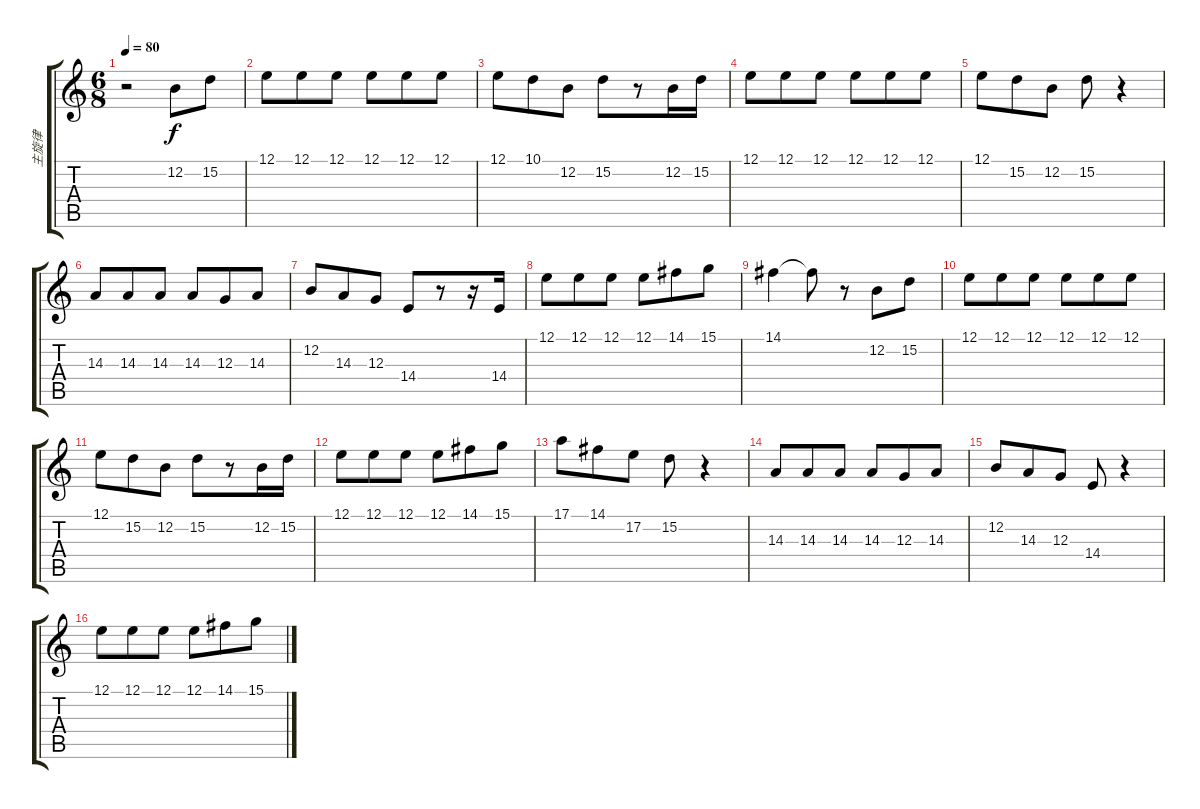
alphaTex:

\track ("主旋律" "主旋律") {instrument baritonesax}
\staff {score tabs}
\tuning (E4 B3 G3 D3 A2 E2) {hide}
\ts (6 8)
\tempo 80
\clef g2
\ks c
r.2{dy f} 12.2.8 15.2.8 |
12.1.8 12.1.8 12.1.8 12.1.8 12.1.8 12.1.8 |
12.1.8 10.1.8 12.2.8 15.2.8 r.8 12.2.16 15.2.16 |
12.1.8 12.1.8 12.1.8 12.1.8 12.1.8 12.1.8 |
12.1.8 15.2.8 12.2.8 15.2.8 r.4 |
14.3.8 14.3.8 14.3.8 14.3.8 12.3.8 14.3.8 |
12.2.8 14.3.8 12.3.8 14.4.8 r.8 r.16 14.4.16 |
12.1.8 12.1.8 12.1.8 12.1.8 14.1.8 15.1.8 |
14.1.4 14.1{t}.8 r.8 12.2.8 15.2.8 |
12.1.8 12.1.8 12.1.8 12.1.8 12.1.8 12.1.8 |
12.1.8 15.2.8 12.2.8 15.2.8 r.8 12.2.16 15.2.16 |
12.1.8 12.1.8 12.1.8 12.1.8 14.1.8 15.1.8 |
17.1.8 14.1.8 17.2.8 15.2.8 r.4 |
14.3.8 14.3.8 14.3.8 14.3.8 12.3.8 14.3.8 |
12.2.8 14.3.8 12.3.8 14.4.8 r.4 |
12.1.8 12.1.8 12.1.8 12.1.8 14.1.8 15.1.8
